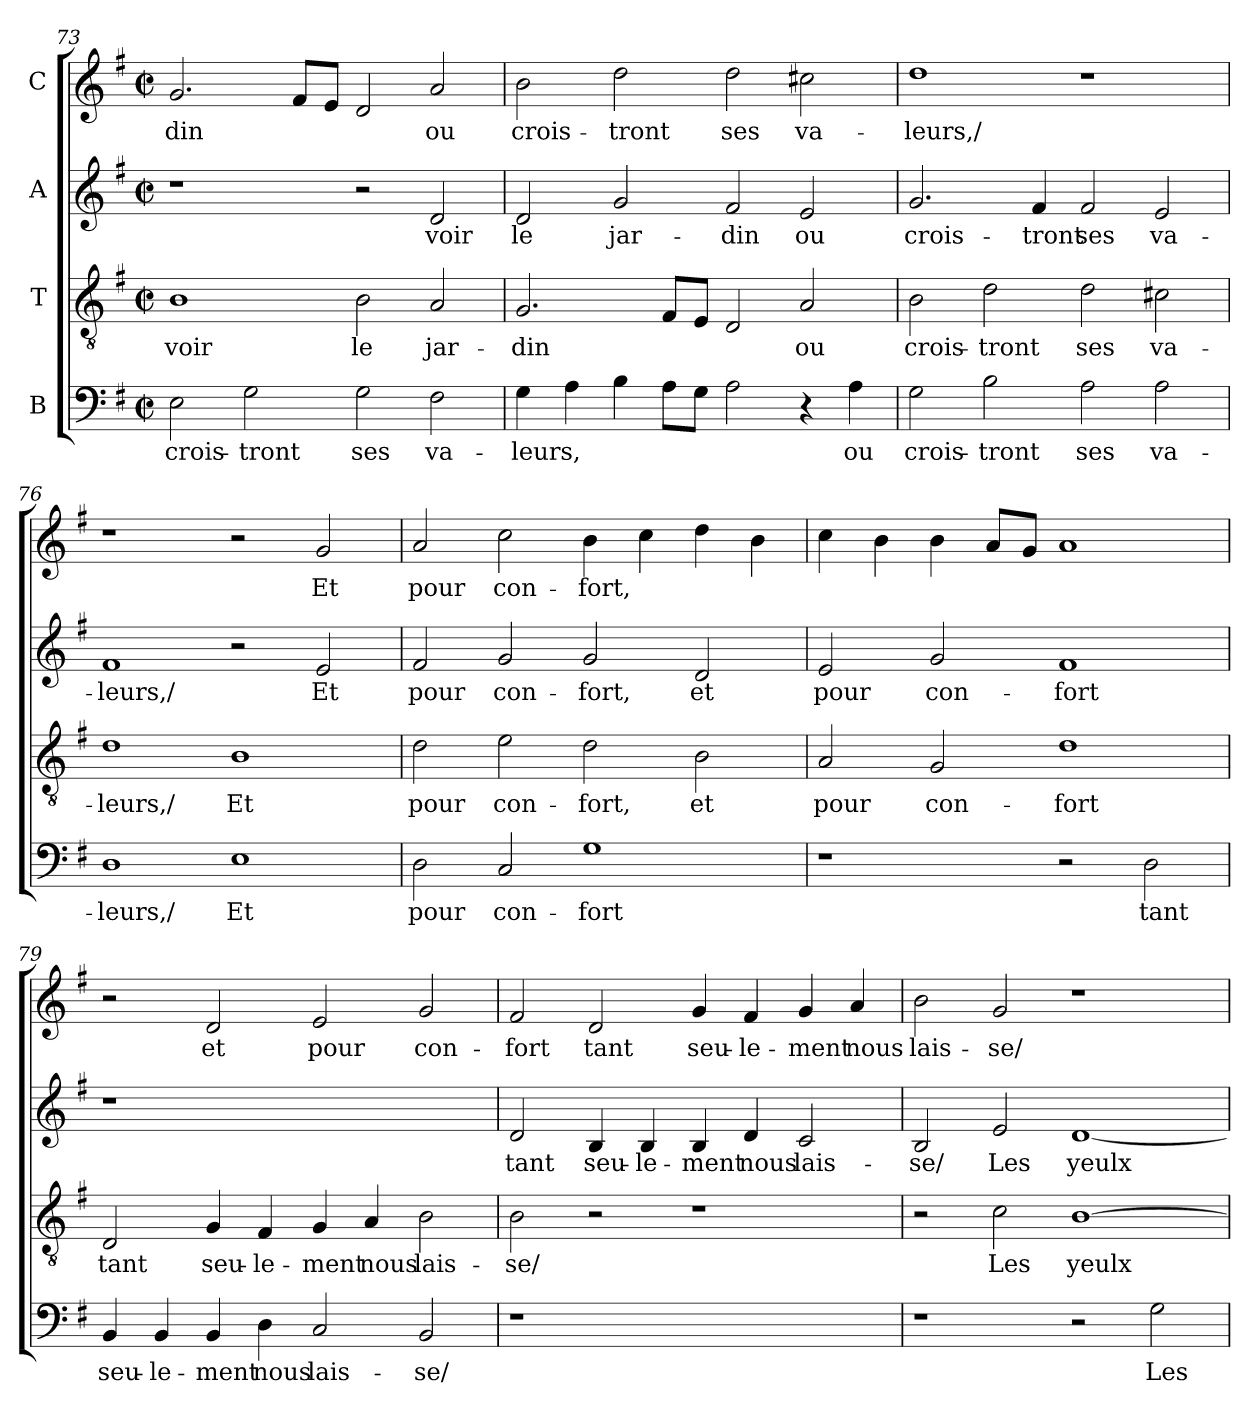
**kern	**text	**kern	**text	**kern	**text	**kern	**text
*part4	*part4	*part3	*part3	*part2	*part2	*part1	*part1
*staff4	*staff4	*staff3	*staff3	*staff2	*staff2	*staff1	*staff1
*I"B	*	*I"T	*	*I"A	*	*I"C	*
*clefF4	*	*clefGv2	*	*clefG2	*	*clefG2	*
*k[f#]	*	*k[f#]	*	*k[f#]	*	*k[f#]	*
*G:	*	*G:	*	*G:	*	*G:	*
*M2/2	*	*M2/2	*	*M2/2	*	*M2/2	*
*met(c|)	*	*met(c|)	*	*met(c|)	*	*met(c|)	*
=73	=73	=73	=73	=73	=73	=73	=73
2E\	crois-	1B	voir	1r	.	2.g/	-din
2G\	-tront	.	.	.	.	.	.
.	.	.	.	.	.	8f#/L	.
.	.	.	.	.	.	8e/J	.
2G\	ses	2B\	le	2r	.	2d/	.
2F#\	va-	2A/	jar-	2d/	voir	2a/	ou
=74	=74	=74	=74	=74	=74	=74	=74
4G\	-leurs,	2.G/	-din	2d/	le	2b\	crois-
4A\	.	.	.	.	.	.	.
4B\	.	.	.	2g/	jar-	2dd\	-tront
8A\L	.	8F#/L	.	.	.	.	.
8G\J	.	8E/J	.	.	.	.	.
2A\	.	2D/	.	2f#/	-din	2dd\	ses
4r	.	2A/	ou	2e/	ou	2cc#X\	va-
4A\	ou	.	.	.	.	.	.
=75	=75	=75	=75	=75	=75	=75	=75
2G\	crois-	2B\	crois-	2.g/	crois-	1dd	-leurs,/
2B\	-tront	2d\	-tront	.	.	.	.
.	.	.	.	4f#/	-tront	.	.
2A\	ses	2d\	ses	2f#/	ses	1r	.
2A\	va-	2c#X\	va-	2e/	va-	.	.
=76	=76	=76	=76	=76	=76	=76	=76
1D	-leurs,/	1d	-leurs,/	1f#	-leurs,/	1r	.
1E	Et	1B	Et	2r	.	2r	.
.	.	.	.	2e/	Et	2g/	Et
!!LO:LB:g=z
=77	=77	=77	=77	=77	=77	=77	=77
2D\	pour	2d\	pour	2f#/	pour	2a/	pour
2C/	con-	2e\	con-	2g/	con-	2cc\	con-
1G	-fort	2d\	-fort,	2g/	-fort,	4b\	-fort,
.	.	.	.	.	.	4cc\	.
.	.	2B\	et	2d/	et	4dd\	.
.	.	.	.	.	.	4b\	.
=78	=78	=78	=78	=78	=78	=78	=78
1r	.	2A/	pour	2e/	pour	4cc\	.
.	.	.	.	.	.	4b\	.
.	.	2G/	con-	2g/	con-	4b\	.
.	.	.	.	.	.	8a/L	.
.	.	.	.	.	.	8g/J	.
2r	.	1d	-fort	1f#	-fort	1a	.
2D\	tant	.	.	.	.	.	.
=79	=79	=79	=79	=79	=79	=79	=79
4BB/	seu-	2D/	tant	1r	.	2r	.
4BB/	-le-	.	.	.	.	.	.
4BB/	-ment	4G/	seu-	.	.	2d/	et
4D\	nous	4F#/	-le-	.	.	.	.
2C/	lais-	4G/	-ment	1ryy	.	2e/	pour
.	.	4A/	nous	.	.	.	.
2BB/	-se/	2B\	lais-	.	.	2g/	con-
=80	=80	=80	=80	=80	=80	=80	=80
1r	.	2B\	-se/	2d/	tant	2f#/	-fort
.	.	2r	.	4B/	seu-	2d/	tant
.	.	.	.	4B/	-le-	.	.
1ryy	.	1r	.	4B/	-ment	4g/	seu-
.	.	.	.	4d/	nous	4f#/	-le-
.	.	.	.	2c/	lais-	4g/	-ment
.	.	.	.	.	.	4a/	nous
!!LO:LB:g=z
=81	=81	=81	=81	=81	=81	=81	=81
1r	.	2r	.	2B/	-se/	2b\	lais-
.	.	2c\	Les	2e/	Les	2g/	-se/
2r	.	[1B	yeulx	[1d	yeulx	1r	.
2G\	Les	.	.	.	.	.	.
=	=	=	=	=	=	=	=
*-	*-	*-	*-	*-	*-	*-	*-
